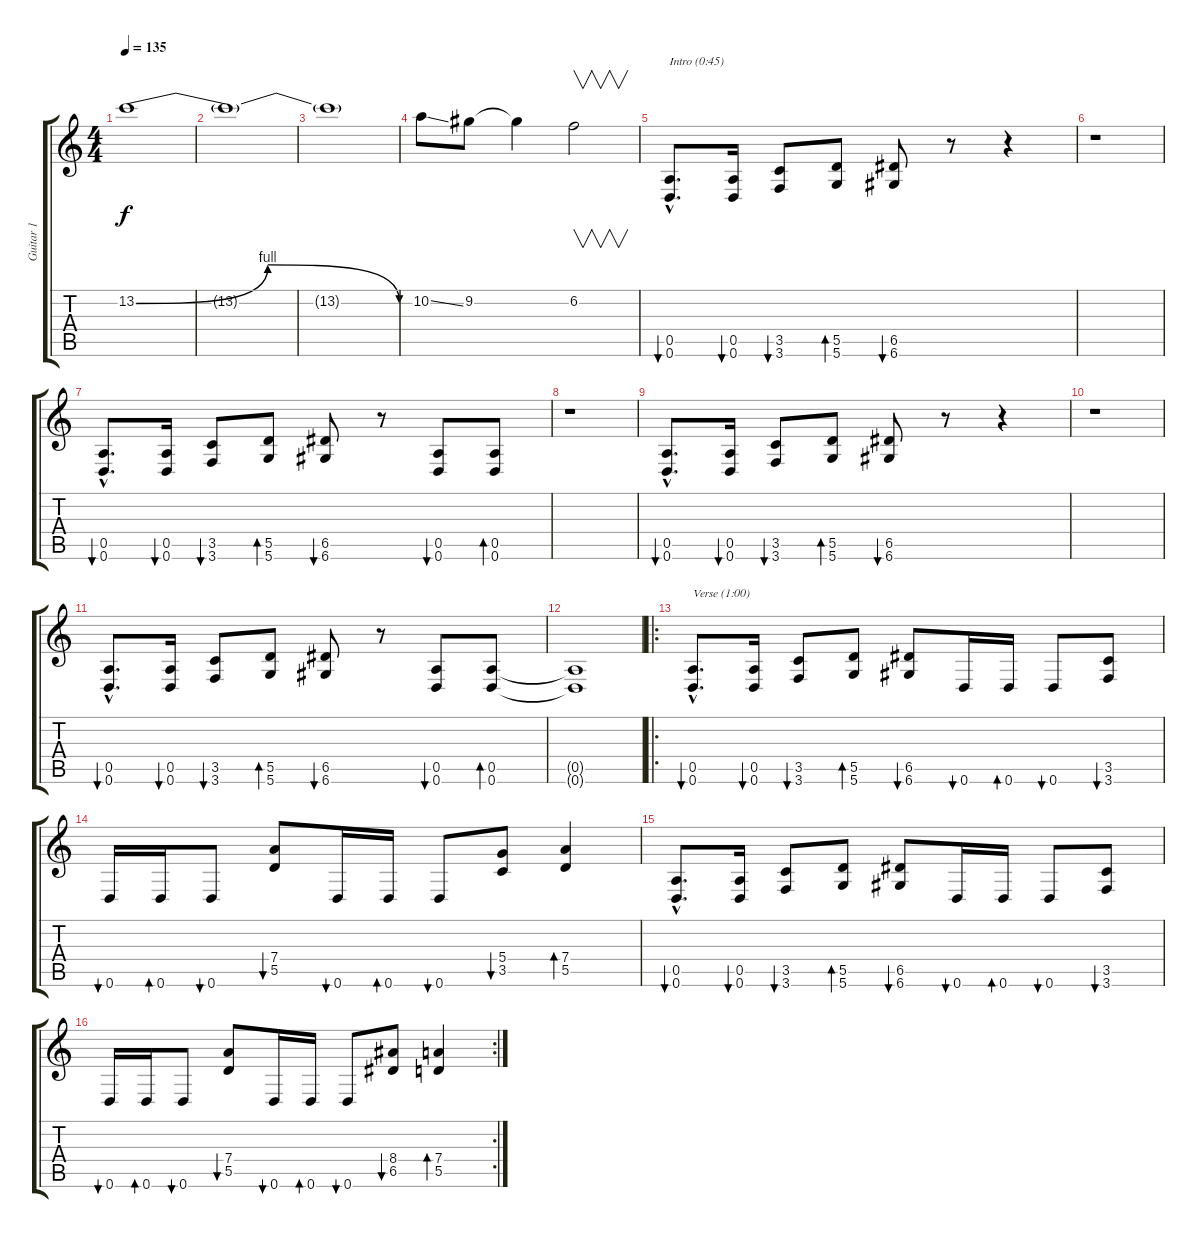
\track ("Guitar 1" "Guitar 1") {instrument distortionguitar}
\staff {score tabs}
\tuning (E4 B3 G3 D3 A2 D2) {hide}
\ts (4 4)
\tempo 135
\clef g2
\ks c
13.2{be (bendrelease 0 0 15 4 50 4 60 0)}.1{dy f} |
13.2{t}.1 |
13.2{t}.1 |
10.2{ss}.8 9.2.8 9.2{t}.4 6.2.2{v} |
(0.5{hac} 0.6{hac}).8{d bu 60 txt "Intro (0:45)"} (0.5 0.6).16{bu 60} (3.5 3.6).8{bu 60} (5.5 5.6).8{bd 60} (6.5 6.6).8{bu 60} r.8 r.4 |
r.1 |
(0.5{hac} 0.6{hac}).8{d bu 60} (0.5 0.6).16{bu 60} (3.5 3.6).8{bu 60} (5.5 5.6).8{bd 60} (6.5 6.6).8{bu 60} r.8 (0.5 0.6).8{bu 60} (0.5 0.6).8{bd 60} |
r.1 |
(0.5{hac} 0.6{hac}).8{d bu 60} (0.5 0.6).16{bu 60} (3.5 3.6).8{bu 60} (5.5 5.6).8{bd 60} (6.5 6.6).8{bu 60} r.8 r.4 |
r.1 |
(0.5{hac} 0.6{hac}).8{d bu 60} (0.5 0.6).16{bu 60} (3.5 3.6).8{bu 60} (5.5 5.6).8{bd 60} (6.5 6.6).8{bu 60} r.8 (0.5 0.6).8{bu 60} (0.5 0.6).8{bd 60} |
(0.5{t} 0.6{t}).1 |
\ro
(0.5{hac} 0.6{hac}).8{d bu 60 txt "Verse (1:00)"} (0.5 0.6).16{bu 60} (3.5 3.6).8{bu 60} (5.5 5.6).8{bd 60} (6.5 6.6).8{bu 60} 0.6.16{bu 60} 0.6.16{bd 60} 0.6.8{bu 60} (3.5 3.6).8{bu 60} |
0.6.16{bu 60} 0.6.16{bd 60} 0.6.8{bu 60} (7.4 5.5).8{bu 60} 0.6.16{bu 60} 0.6.16{bd 60} 0.6.8{bu 60} (5.4 3.5).8{bu 60} (7.4 5.5).4{bd 60} |
(0.5{hac} 0.6{hac}).8{d bu 60} (0.5 0.6).16{bu 60} (3.5 3.6).8{bu 60} (5.5 5.6).8{bd 60} (6.5 6.6).8{bu 60} 0.6.16{bu 60} 0.6.16{bd 60} 0.6.8{bu 60} (3.5 3.6).8{bu 60} |
\rc 2
0.6.16{bu 60} 0.6.16{bd 60} 0.6.8{bu 60} (7.4 5.5).8{bu 60} 0.6.16{bu 60} 0.6.16{bd 60} 0.6.8{bu 60} (8.4 6.5).8{bu 60} (7.4 5.5).4{bd 60}
